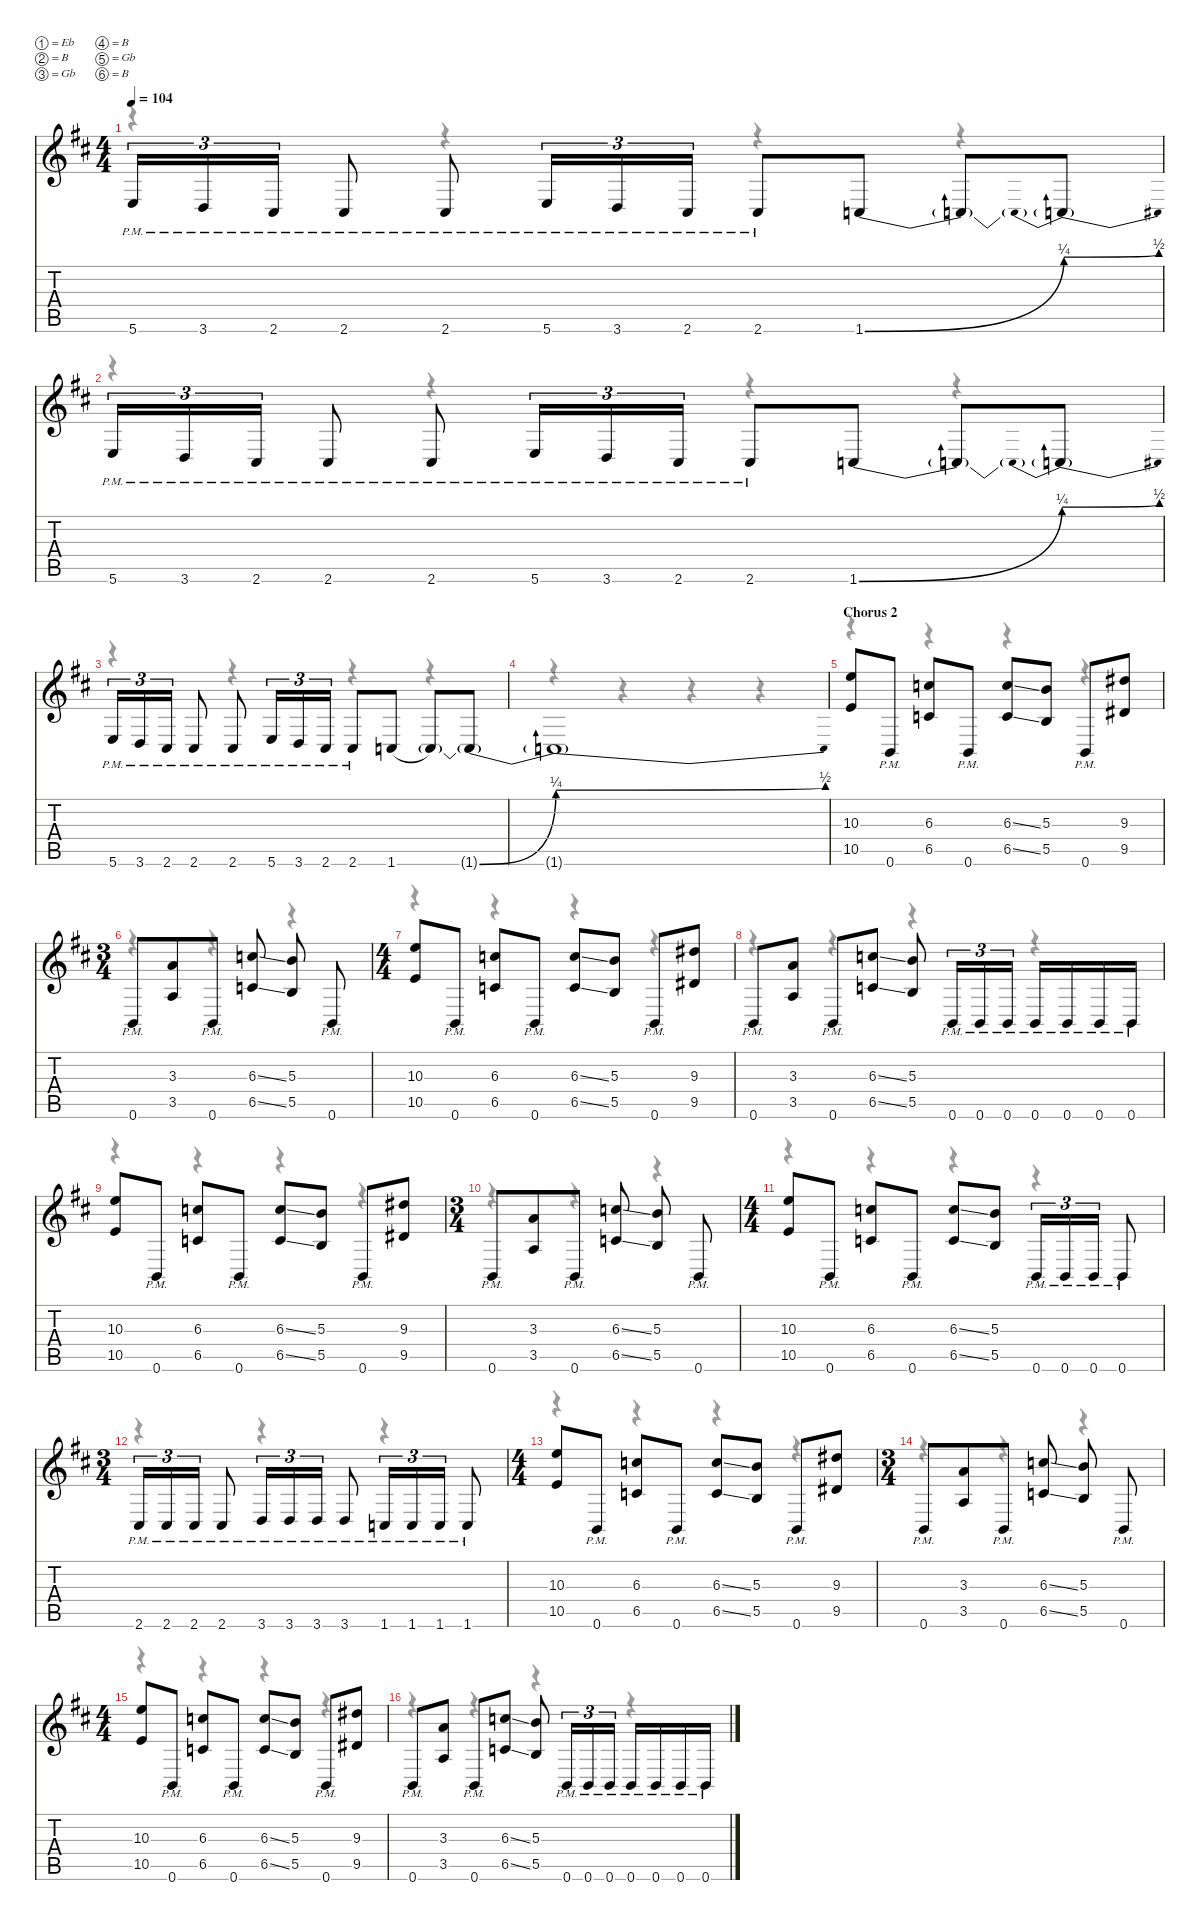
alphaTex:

\defaultSystemsLayout 4
\hideDynamics
\bracketExtendMode nobrackets
\singleTrackTrackNamePolicy hidden
\multiTrackTrackNamePolicy hidden
\firstSystemTrackNameMode fullname
\otherSystemsTrackNameOrientation horizontal
\track ("Rhythm Guitar 2" "dist.guit.") {instrument distortionguitar}
\staff {score tabs}
\tuning (Eb4 B3 Gb3 B2 Gb2 B1)
\voice
\ts (4 4)
\tempo 104
\clef g2
\ks bminor
5.6{pm acc forcenatural}.16{tu (3 2) dy f beam Up} 3.6{pm acc forcenatural}.16{tu (3 2) beam Up} 2.6{pm acc #}.16{tu (3 2) beam Up} 2.6{pm acc #}.8{beam Up} 2.6{pm acc #}.8{beam Up} 5.6{pm acc forcenatural}.16{tu (3 2) beam Up} 3.6{pm acc forcenatural}.16{tu (3 2) beam Up} 2.6{pm acc #}.16{tu (3 2) beam Up} 2.6{pm acc #}.8{beam Up} 1.6{be (bend 0 0 60 1) acc forcenatural}.8{beam Up} 1.6{t acc forcenatural}.8{beam Up} 1.6{be (prebendbend 0 1 60 2) t acc forcenatural}.8{beam Up} |
5.6{pm acc forcenatural}.16{tu (3 2) beam Up} 3.6{pm acc forcenatural}.16{tu (3 2) beam Up} 2.6{pm acc #}.16{tu (3 2) beam Up} 2.6{pm acc #}.8{beam Up} 2.6{pm acc #}.8{beam Up} 5.6{pm acc forcenatural}.16{tu (3 2) beam Up} 3.6{pm acc forcenatural}.16{tu (3 2) beam Up} 2.6{pm acc #}.16{tu (3 2) beam Up} 2.6{pm acc #}.8{beam Up} 1.6{be (bend 0 0 60 1) acc forcenatural}.8{beam Up} 1.6{t acc forcenatural}.8{beam Up} 1.6{be (prebendbend 0 1 60 2) t acc forcenatural}.8{beam Up} |
5.6{pm acc forcenatural}.16{tu (3 2) beam Up} 3.6{pm acc forcenatural}.16{tu (3 2) beam Up} 2.6{pm acc #}.16{tu (3 2) beam Up} 2.6{pm acc #}.8{beam Up} 2.6{pm acc #}.8{beam Up} 5.6{pm acc forcenatural}.16{tu (3 2) beam Up} 3.6{pm acc forcenatural}.16{tu (3 2) beam Up} 2.6{pm acc #}.16{tu (3 2) beam Up} 2.6{pm acc #}.8{beam Up} 1.6{be (hold 0 0 60 0) acc forcenatural}.8{beam Up} 1.6{t acc forcenatural}.8{beam Up} 1.6{be (bend 0 0 60 1) t acc forcenatural}.8{beam Up} |
1.6{be (bend 0 1 60 2) t acc forcenatural}.1{beam Up} |
\section ("" "Chorus 2")
(10.3{acc forcenatural} 10.5{acc forcenatural}).8{beam Up} 0.6{pm acc forcenatural}.8{beam Up} (6.3{acc forcenatural} 6.5{acc forcenatural}).8{beam Up} 0.6{pm acc forcenatural}.8{beam Up} (6.3{ss acc forcenatural} 6.5{ss acc forcenatural}).8{beam Up} (5.3{acc forcenatural} 5.5{acc forcenatural}).8{beam Up} 0.6{pm acc forcenatural}.8{beam Up} (9.3{acc #} 9.5{acc #}).8{beam Up} |
\ts (3 4)
\beaming (8 3 1 1 1)
0.6{pm acc forcenatural}.8{beam Up} (3.3{acc forcenatural} 3.5{acc forcenatural}).8{beam Up} 0.6{pm acc forcenatural}.8{beam Up} (6.3{ss acc forcenatural} 6.5{ss acc forcenatural}).8{beam Up} (5.3{acc forcenatural} 5.5{acc forcenatural}).8{beam Up} 0.6{pm acc forcenatural}.8{beam Up} |
\ts (4 4)
\beaming (8 2 2 2 2)
(10.3{acc forcenatural} 10.5{acc forcenatural}).8{beam Up} 0.6{pm acc forcenatural}.8{beam Up} (6.3{acc forcenatural} 6.5{acc forcenatural}).8{beam Up} 0.6{pm acc forcenatural}.8{beam Up} (6.3{ss acc forcenatural} 6.5{ss acc forcenatural}).8{beam Up} (5.3{acc forcenatural} 5.5{acc forcenatural}).8{beam Up} 0.6{pm acc forcenatural}.8{beam Up} (9.3{acc #} 9.5{acc #}).8{beam Up} |
0.6{pm acc forcenatural}.8{beam Up} (3.3{acc forcenatural} 3.5{acc forcenatural}).8{beam Up} 0.6{pm acc forcenatural}.8{beam Up} (6.3{ss acc forcenatural} 6.5{ss acc forcenatural}).8{beam Up} (5.3{acc forcenatural} 5.5{acc forcenatural}).8{beam Up} 0.6{pm acc forcenatural}.16{tu (3 2) beam Up} 0.6{pm acc forcenatural}.16{tu (3 2) beam Up} 0.6{pm acc forcenatural}.16{tu (3 2) beam Up} 0.6{pm acc forcenatural}.16{beam Up} 0.6{pm acc forcenatural}.16{beam Up} 0.6{pm acc forcenatural}.16{beam Up} 0.6{pm acc forcenatural}.16{beam Up} |
(10.3{acc forcenatural} 10.5{acc forcenatural}).8{beam Up} 0.6{pm acc forcenatural}.8{beam Up} (6.3{acc forcenatural} 6.5{acc forcenatural}).8{beam Up} 0.6{pm acc forcenatural}.8{beam Up} (6.3{ss acc forcenatural} 6.5{ss acc forcenatural}).8{beam Up} (5.3{acc forcenatural} 5.5{acc forcenatural}).8{beam Up} 0.6{pm acc forcenatural}.8{beam Up} (9.3{acc #} 9.5{acc #}).8{beam Up} |
\ts (3 4)
\beaming (8 3 1 1 1)
0.6{pm acc forcenatural}.8{beam Up} (3.3{acc forcenatural} 3.5{acc forcenatural}).8{beam Up} 0.6{pm acc forcenatural}.8{beam Up} (6.3{ss acc forcenatural} 6.5{ss acc forcenatural}).8{beam Up} (5.3{acc forcenatural} 5.5{acc forcenatural}).8{beam Up} 0.6{pm acc forcenatural}.8{beam Up} |
\ts (4 4)
\beaming (8 2 2 2 2)
(10.3{acc forcenatural} 10.5{acc forcenatural}).8{beam Up} 0.6{pm acc forcenatural}.8{beam Up} (6.3{acc forcenatural} 6.5{acc forcenatural}).8{beam Up} 0.6{pm acc forcenatural}.8{beam Up} (6.3{ss acc forcenatural} 6.5{ss acc forcenatural}).8{beam Up} (5.3{acc forcenatural} 5.5{acc forcenatural}).8{beam Up} 0.6{pm acc forcenatural}.16{tu (3 2) beam Up} 0.6{pm acc forcenatural}.16{tu (3 2) beam Up} 0.6{pm acc forcenatural}.16{tu (3 2) beam Up} 0.6{pm acc forcenatural}.8{beam Up} |
\ts (3 4)
\beaming (8 3 1 1 1)
2.6{pm acc #}.16{tu (3 2) beam Up} 2.6{pm acc #}.16{tu (3 2) beam Up} 2.6{pm acc #}.16{tu (3 2) beam Up} 2.6{pm acc #}.8{beam Up} 3.6{pm acc forcenatural}.16{tu (3 2) beam Up} 3.6{pm acc forcenatural}.16{tu (3 2) beam Up} 3.6{pm acc forcenatural}.16{tu (3 2) beam Up} 3.6{pm acc forcenatural}.8{beam Up} 1.6{pm acc forcenatural}.16{tu (3 2) beam Up} 1.6{pm acc forcenatural}.16{tu (3 2) beam Up} 1.6{pm acc forcenatural}.16{tu (3 2) beam Up} 1.6{pm acc forcenatural}.8{beam Up} |
\ts (4 4)
\beaming (8 2 2 2 2)
(10.3{acc forcenatural} 10.5{acc forcenatural}).8{beam Up} 0.6{pm acc forcenatural}.8{beam Up} (6.3{acc forcenatural} 6.5{acc forcenatural}).8{beam Up} 0.6{pm acc forcenatural}.8{beam Up} (6.3{ss acc forcenatural} 6.5{ss acc forcenatural}).8{beam Up} (5.3{acc forcenatural} 5.5{acc forcenatural}).8{beam Up} 0.6{pm acc forcenatural}.8{beam Up} (9.3{acc #} 9.5{acc #}).8{beam Up} |
\ts (3 4)
\beaming (8 3 1 1 1)
0.6{pm acc forcenatural}.8{beam Up} (3.3{acc forcenatural} 3.5{acc forcenatural}).8{beam Up} 0.6{pm acc forcenatural}.8{beam Up} (6.3{ss acc forcenatural} 6.5{ss acc forcenatural}).8{beam Up} (5.3{acc forcenatural} 5.5{acc forcenatural}).8{beam Up} 0.6{pm acc forcenatural}.8{beam Up} |
\ts (4 4)
\beaming (8 2 2 2 2)
(10.3{acc forcenatural} 10.5{acc forcenatural}).8{beam Up} 0.6{pm acc forcenatural}.8{beam Up} (6.3{acc forcenatural} 6.5{acc forcenatural}).8{beam Up} 0.6{pm acc forcenatural}.8{beam Up} (6.3{ss acc forcenatural} 6.5{ss acc forcenatural}).8{beam Up} (5.3{acc forcenatural} 5.5{acc forcenatural}).8{beam Up} 0.6{pm acc forcenatural}.8{beam Up} (9.3{acc #} 9.5{acc #}).8{beam Up} |
0.6{pm acc forcenatural}.8{beam Up} (3.3{acc forcenatural} 3.5{acc forcenatural}).8{beam Up} 0.6{pm acc forcenatural}.8{beam Up} (6.3{ss acc forcenatural} 6.5{ss acc forcenatural}).8{beam Up} (5.3{acc forcenatural} 5.5{acc forcenatural}).8{beam Up} 0.6{pm acc forcenatural}.16{tu (3 2) beam Up} 0.6{pm acc forcenatural}.16{tu (3 2) beam Up} 0.6{pm acc forcenatural}.16{tu (3 2) beam Up} 0.6{pm acc forcenatural}.16{beam Up} 0.6{pm acc forcenatural}.16{beam Up} 0.6{pm acc forcenatural}.16{beam Up} 0.6{pm acc forcenatural}.16{beam Up}
\voice
\clef g2
\ottava regular
\simile none
\ks bminor
r.4{dy mf beam Down} r.4{beam Down} r.4{beam Down} r.4{beam Down} |
r.4{beam Down} r.4{beam Down} r.4{beam Down} r.4{beam Down} |
r.4{beam Down} r.4{beam Down} r.4{beam Down} r.4{beam Down} |
r.4{beam Down} r.4{beam Down} r.4{beam Down} r.4{beam Down} |
r.4{beam Down} r.4{beam Down} r.4{beam Down} r.4{beam Down} |
r.4{beam Down} r.4{beam Down} r.4{beam Down} |
r.4{beam Down} r.4{beam Down} r.4{beam Down} r.4{beam Down} |
r.4{beam Down} r.4{beam Down} r.4{beam Down} r.4{beam Down} |
r.4{beam Down} r.4{beam Down} r.4{beam Down} r.4{beam Down} |
r.4{beam Down} r.4{beam Down} r.4{beam Down} |
r.4{beam Down} r.4{beam Down} r.4{beam Down} r.4{beam Down} |
r.4{beam Down} r.4{beam Down} r.4{beam Down} |
r.4{beam Down} r.4{beam Down} r.4{beam Down} r.4{beam Down} |
r.4{beam Down} r.4{beam Down} r.4{beam Down} |
r.4{beam Down} r.4{beam Down} r.4{beam Down} r.4{beam Down} |
r.4{beam Down} r.4{beam Down} r.4{beam Down} r.4{beam Down}
